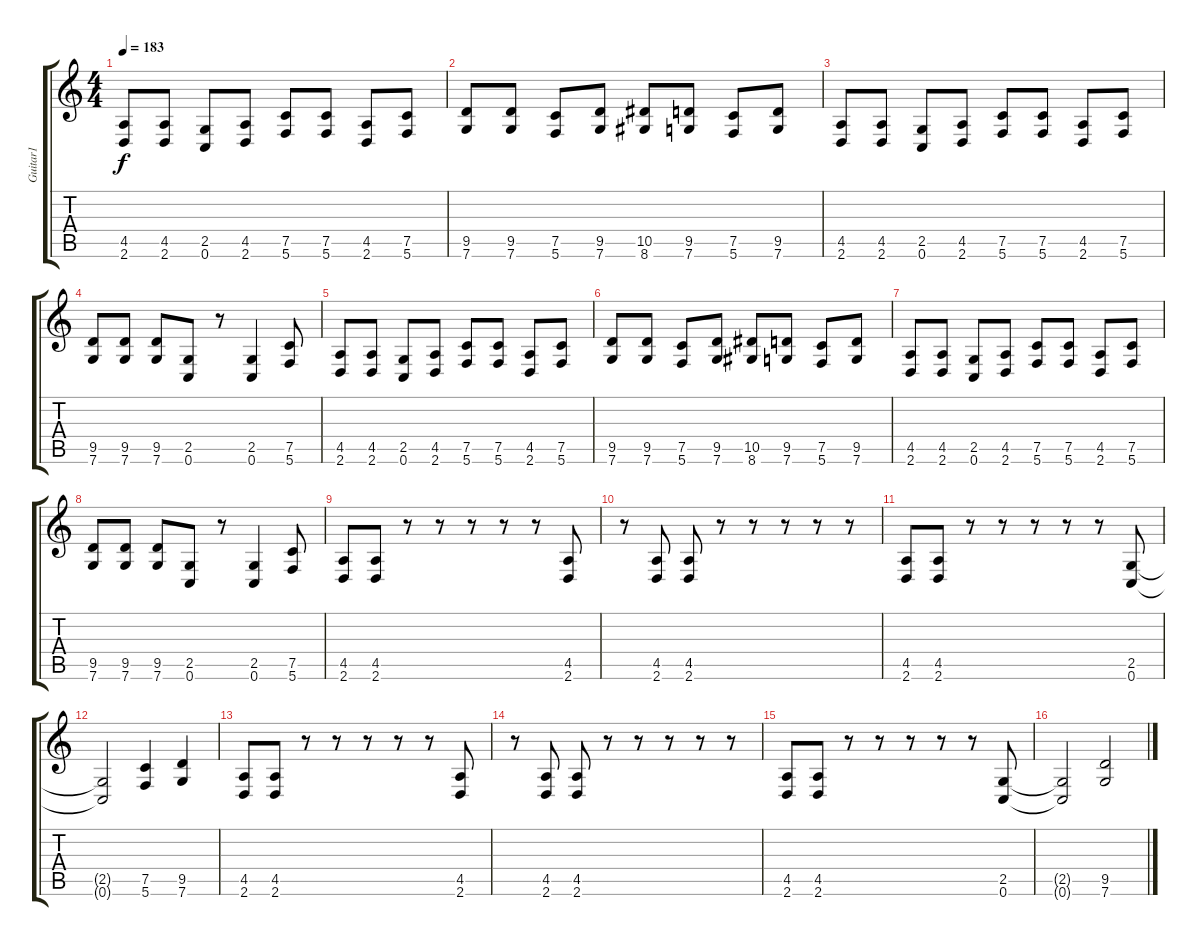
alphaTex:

\track ("Guitar1" "Guitar1") {instrument distortionguitar}
\staff {score tabs}
\tuning (C4 G3 Eb3 Bb2 F2 C2) {hide}
\ts (4 4)
\tempo 183
\clef g2
\ks c
(4.5 2.6).8{dy f} (4.5 2.6).8 (2.5 0.6).8 (4.5 2.6).8 (7.5 5.6).8 (7.5 5.6).8 (4.5 2.6).8 (7.5 5.6).8 |
(9.5 7.6).8 (9.5 7.6).8 (7.5 5.6).8 (9.5 7.6).8 (10.5 8.6).8 (9.5 7.6).8 (7.5 5.6).8 (9.5 7.6).8 |
(4.5 2.6).8 (4.5 2.6).8 (2.5 0.6).8 (4.5 2.6).8 (7.5 5.6).8 (7.5 5.6).8 (4.5 2.6).8 (7.5 5.6).8 |
(9.5 7.6).8 (9.5 7.6).8 (9.5 7.6).8 (2.5 0.6).8 r.8 (2.5 0.6).4 (7.5 5.6).8 |
(4.5 2.6).8 (4.5 2.6).8 (2.5 0.6).8 (4.5 2.6).8 (7.5 5.6).8 (7.5 5.6).8 (4.5 2.6).8 (7.5 5.6).8 |
(9.5 7.6).8 (9.5 7.6).8 (7.5 5.6).8 (9.5 7.6).8 (10.5 8.6).8 (9.5 7.6).8 (7.5 5.6).8 (9.5 7.6).8 |
(4.5 2.6).8 (4.5 2.6).8 (2.5 0.6).8 (4.5 2.6).8 (7.5 5.6).8 (7.5 5.6).8 (4.5 2.6).8 (7.5 5.6).8 |
(9.5 7.6).8 (9.5 7.6).8 (9.5 7.6).8 (2.5 0.6).8 r.8 (2.5 0.6).4 (7.5 5.6).8 |
(4.5 2.6).8 (4.5 2.6).8 r.8 r.8 r.8 r.8 r.8 (4.5 2.6).8 |
r.8 (4.5 2.6).8 (4.5 2.6).8 r.8 r.8 r.8 r.8 r.8 |
(4.5 2.6).8 (4.5 2.6).8 r.8 r.8 r.8 r.8 r.8 (2.5 0.6).8 |
(2.5{t} 0.6{t}).2 (7.5 5.6).4 (9.5 7.6).4 |
(4.5 2.6).8 (4.5 2.6).8 r.8 r.8 r.8 r.8 r.8 (4.5 2.6).8 |
r.8 (4.5 2.6).8 (4.5 2.6).8 r.8 r.8 r.8 r.8 r.8 |
(4.5 2.6).8 (4.5 2.6).8 r.8 r.8 r.8 r.8 r.8 (2.5 0.6).8 |
(2.5{t} 0.6{t}).2 (9.5 7.6).2
